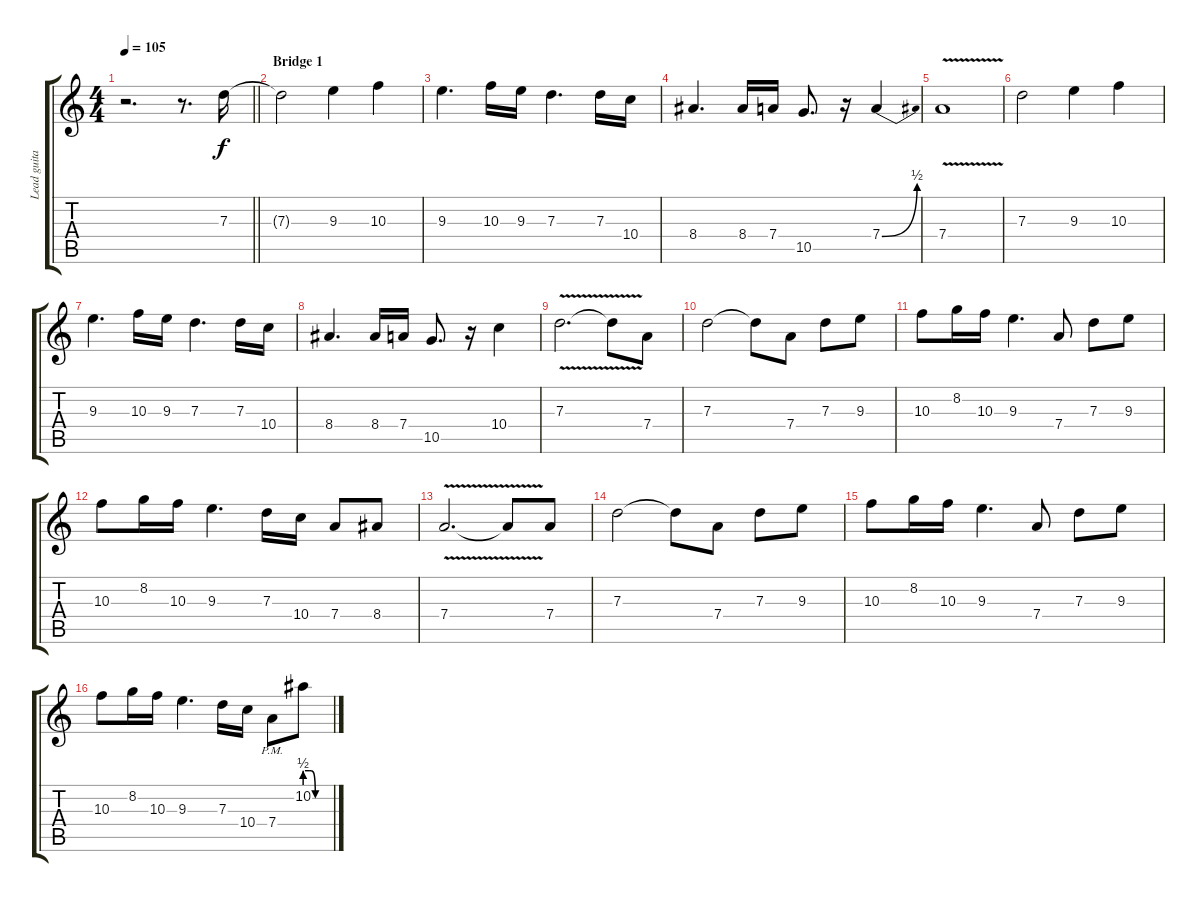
\track ("Lead guitar 1" "Lead guita") {instrument distortionguitar}
\staff {score tabs}
\tuning (E4 B3 G3 D3 A2 E2) {hide}
\ts (4 4)
\tempo 105
\clef g2
\barLineRight lightlight
\ks c
r.2{d dy f} r.8{d} 7.3.16 |
\section ("" "Bridge 1")
7.3{t}.2 9.3.4 10.3.4 |
9.3.4{d} 10.3.16 9.3.16 7.3.4{d} 7.3.16 10.4.16 |
8.4.4{d} 8.4.16 7.4.16 10.5.8{d} r.16 7.4{be (bend 0 0 60 2)}.4 |
7.4{v}.1 |
7.3.2 9.3.4 10.3.4 |
9.3.4{d} 10.3.16 9.3.16 7.3.4{d} 7.3.16 10.4.16 |
8.4.4{d} 8.4.16 7.4.16 10.5.8{d} r.16 10.4.4 |
7.3{v}.2{d} 7.3{t}.8 7.4.8 |
7.3.2 7.3{t}.8 7.4.8 7.3.8 9.3.8 |
10.3.8 8.2.16 10.3.16 9.3.4{d} 7.4.8 7.3.8 9.3.8 |
10.3.8 8.2.16 10.3.16 9.3.4{d} 7.3.16 10.4.16 7.4.8 8.4.8 |
7.4{v}.2{d} 7.4{t}.8 7.4.8 |
7.3.2 7.3{t}.8 7.4.8 7.3.8 9.3.8 |
10.3.8 8.2.16 10.3.16 9.3.4{d} 7.4.8 7.3.8 9.3.8 |
10.3.8 8.2.16 10.3.16 9.3.4{d} 7.3.16 10.4.16 7.4{pm}.8 10.2{be (custom 0 2 10 2 15 2 25 0 30 0 45 0 60 0)}.8
